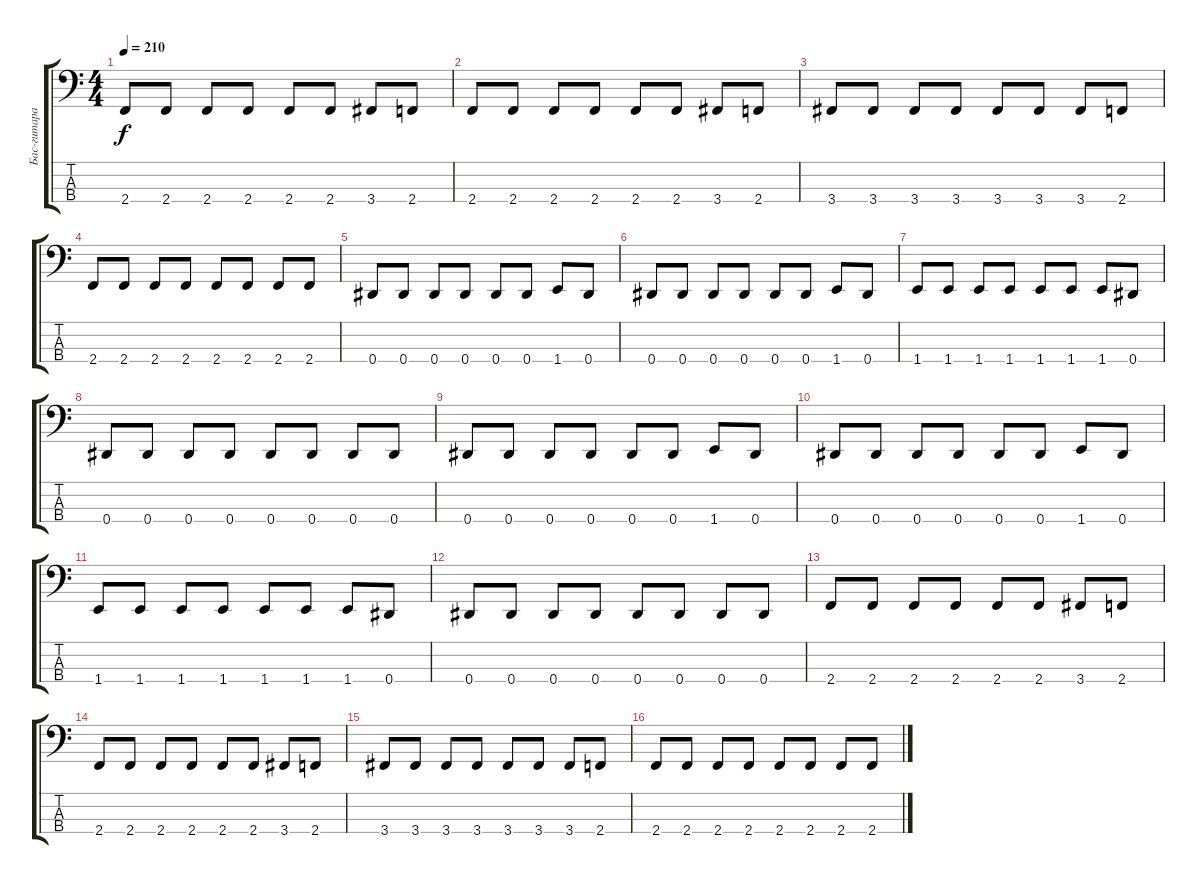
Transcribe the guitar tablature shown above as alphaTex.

\track ("Бас-гитара Araya" "Бас-гитара") {instrument electricbasspick}
\staff {score tabs}
\tuning (Gb2 Db2 Ab1 Eb1) {hide}
\ts (4 4)
\tempo 210
\clef f4
\ks c
2.4.8{dy f} 2.4.8 2.4.8 2.4.8 2.4.8 2.4.8 3.4.8 2.4.8 |
2.4.8 2.4.8 2.4.8 2.4.8 2.4.8 2.4.8 3.4.8 2.4.8 |
3.4.8 3.4.8 3.4.8 3.4.8 3.4.8 3.4.8 3.4.8 2.4.8 |
2.4.8 2.4.8 2.4.8 2.4.8 2.4.8 2.4.8 2.4.8 2.4.8 |
0.4.8 0.4.8 0.4.8 0.4.8 0.4.8 0.4.8 1.4.8 0.4.8 |
0.4.8 0.4.8 0.4.8 0.4.8 0.4.8 0.4.8 1.4.8 0.4.8 |
1.4.8 1.4.8 1.4.8 1.4.8 1.4.8 1.4.8 1.4.8 0.4.8 |
0.4.8 0.4.8 0.4.8 0.4.8 0.4.8 0.4.8 0.4.8 0.4.8 |
0.4.8 0.4.8 0.4.8 0.4.8 0.4.8 0.4.8 1.4.8 0.4.8 |
0.4.8 0.4.8 0.4.8 0.4.8 0.4.8 0.4.8 1.4.8 0.4.8 |
1.4.8 1.4.8 1.4.8 1.4.8 1.4.8 1.4.8 1.4.8 0.4.8 |
0.4.8 0.4.8 0.4.8 0.4.8 0.4.8 0.4.8 0.4.8 0.4.8 |
2.4.8 2.4.8 2.4.8 2.4.8 2.4.8 2.4.8 3.4.8 2.4.8 |
2.4.8 2.4.8 2.4.8 2.4.8 2.4.8 2.4.8 3.4.8 2.4.8 |
3.4.8 3.4.8 3.4.8 3.4.8 3.4.8 3.4.8 3.4.8 2.4.8 |
2.4.8 2.4.8 2.4.8 2.4.8 2.4.8 2.4.8 2.4.8 2.4.8
